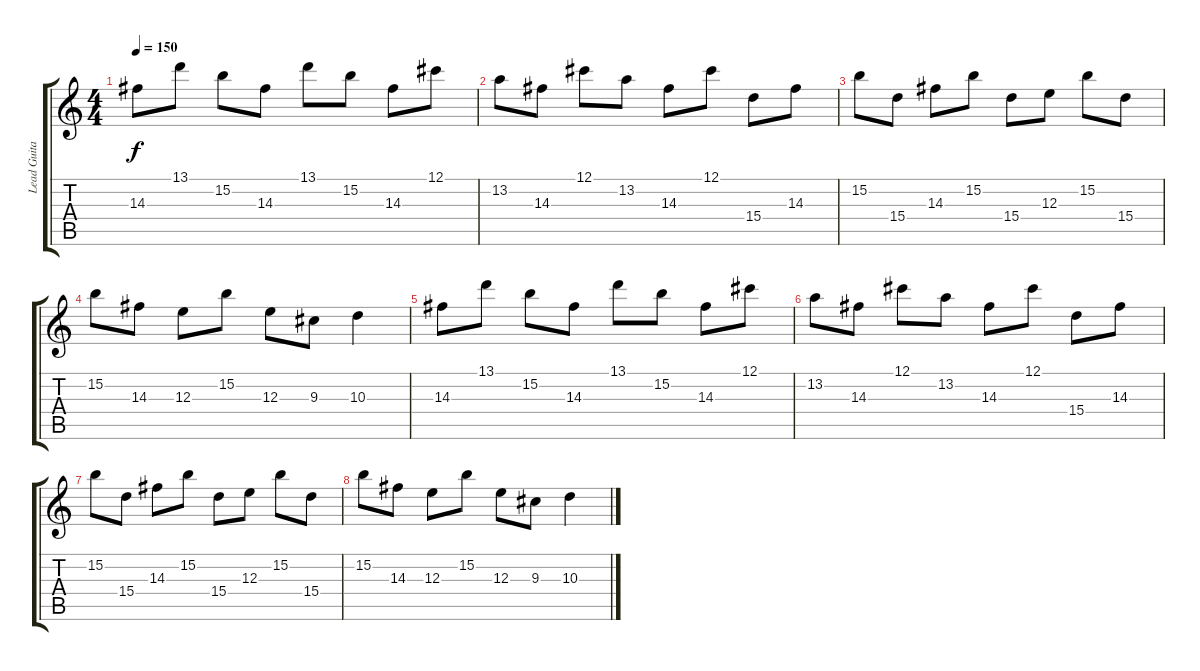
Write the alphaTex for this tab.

\track ("Lead Guitar" "Lead Guita") {instrument distortionguitar}
\staff {score tabs}
\tuning (Db4 Ab3 E3 B2 Gb2 B1) {hide}
\ts (4 4)
\tempo 150
\clef g2
\ks c
14.3.8{dy f volume 4} 13.1.8 15.2.8 14.3.8 13.1.8 15.2.8 14.3.8 12.1.8 |
13.2.8 14.3.8 12.1.8 13.2.8 14.3.8 12.1.8 15.4.8 14.3.8 |
15.2.8 15.4.8 14.3.8 15.2.8 15.4.8 12.3.8 15.2.8 15.4.8 |
15.2.8 14.3.8 12.3.8 15.2.8 12.3.8 9.3.8 10.3.4 |
14.3.8{volume 0} 13.1.8 15.2.8 14.3.8 13.1.8 15.2.8 14.3.8 12.1.8 |
13.2.8 14.3.8 12.1.8 13.2.8 14.3.8 12.1.8 15.4.8 14.3.8 |
15.2.8 15.4.8 14.3.8 15.2.8 15.4.8 12.3.8 15.2.8 15.4.8 |
15.2.8 14.3.8 12.3.8 15.2.8 12.3.8 9.3.8 10.3.4
